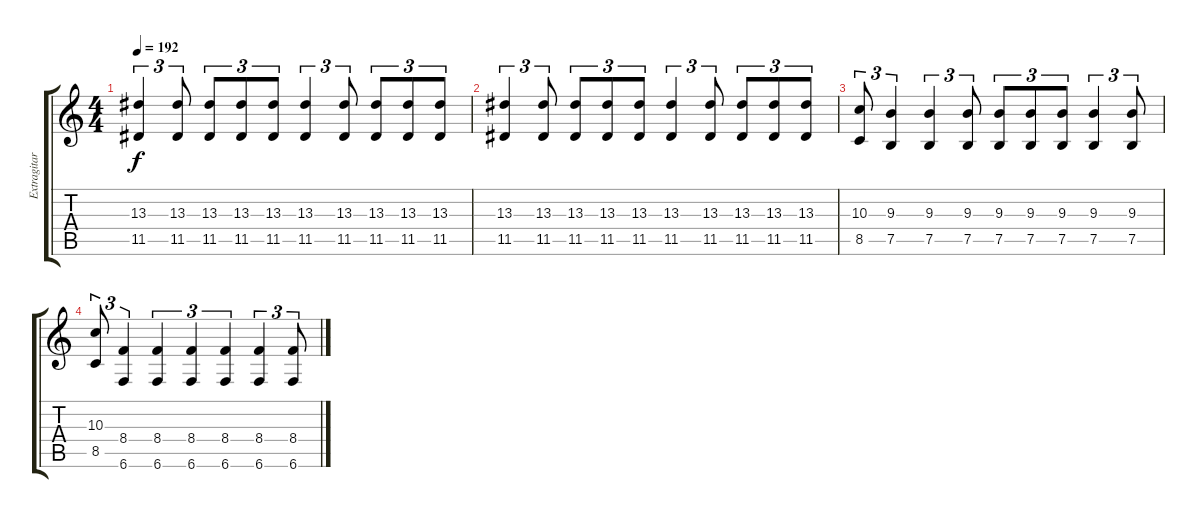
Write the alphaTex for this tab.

\track ("Extragitarr" "Extragitar") {instrument distortionguitar}
\staff {score tabs}
\tuning (B3 Gb3 D3 A2 E2 B1) {hide}
\ts (4 4)
\tempo 192
\clef g2
\ks c
(13.3 11.5).4{tu (3 2) dy f} (13.3 11.5).8{tu (3 2)} (13.3 11.5).8{tu (3 2)} (13.3 11.5).8{tu (3 2)} (13.3 11.5).8{tu (3 2)} (13.3 11.5).4{tu (3 2)} (13.3 11.5).8{tu (3 2)} (13.3 11.5).8{tu (3 2)} (13.3 11.5).8{tu (3 2)} (13.3 11.5).8{tu (3 2)} |
(13.3 11.5).4{tu (3 2)} (13.3 11.5).8{tu (3 2)} (13.3 11.5).8{tu (3 2)} (13.3 11.5).8{tu (3 2)} (13.3 11.5).8{tu (3 2)} (13.3 11.5).4{tu (3 2)} (13.3 11.5).8{tu (3 2)} (13.3 11.5).8{tu (3 2)} (13.3 11.5).8{tu (3 2)} (13.3 11.5).8{tu (3 2)} |
(10.3 8.5).8{tu (3 2)} (9.3 7.5).4{tu (3 2)} (9.3 7.5).4{tu (3 2)} (9.3 7.5).8{tu (3 2)} (9.3 7.5).8{tu (3 2)} (9.3 7.5).8{tu (3 2)} (9.3 7.5).8{tu (3 2)} (9.3 7.5).4{tu (3 2)} (9.3 7.5).8{tu (3 2)} |
(10.3 8.5).8{tu (3 2)} (8.4 6.6).4{tu (3 2)} (8.4 6.6).4{tu (3 2)} (8.4 6.6).4{tu (3 2)} (8.4 6.6).4{tu (3 2)} (8.4 6.6).4{tu (3 2)} (8.4 6.6).8{tu (3 2)}
